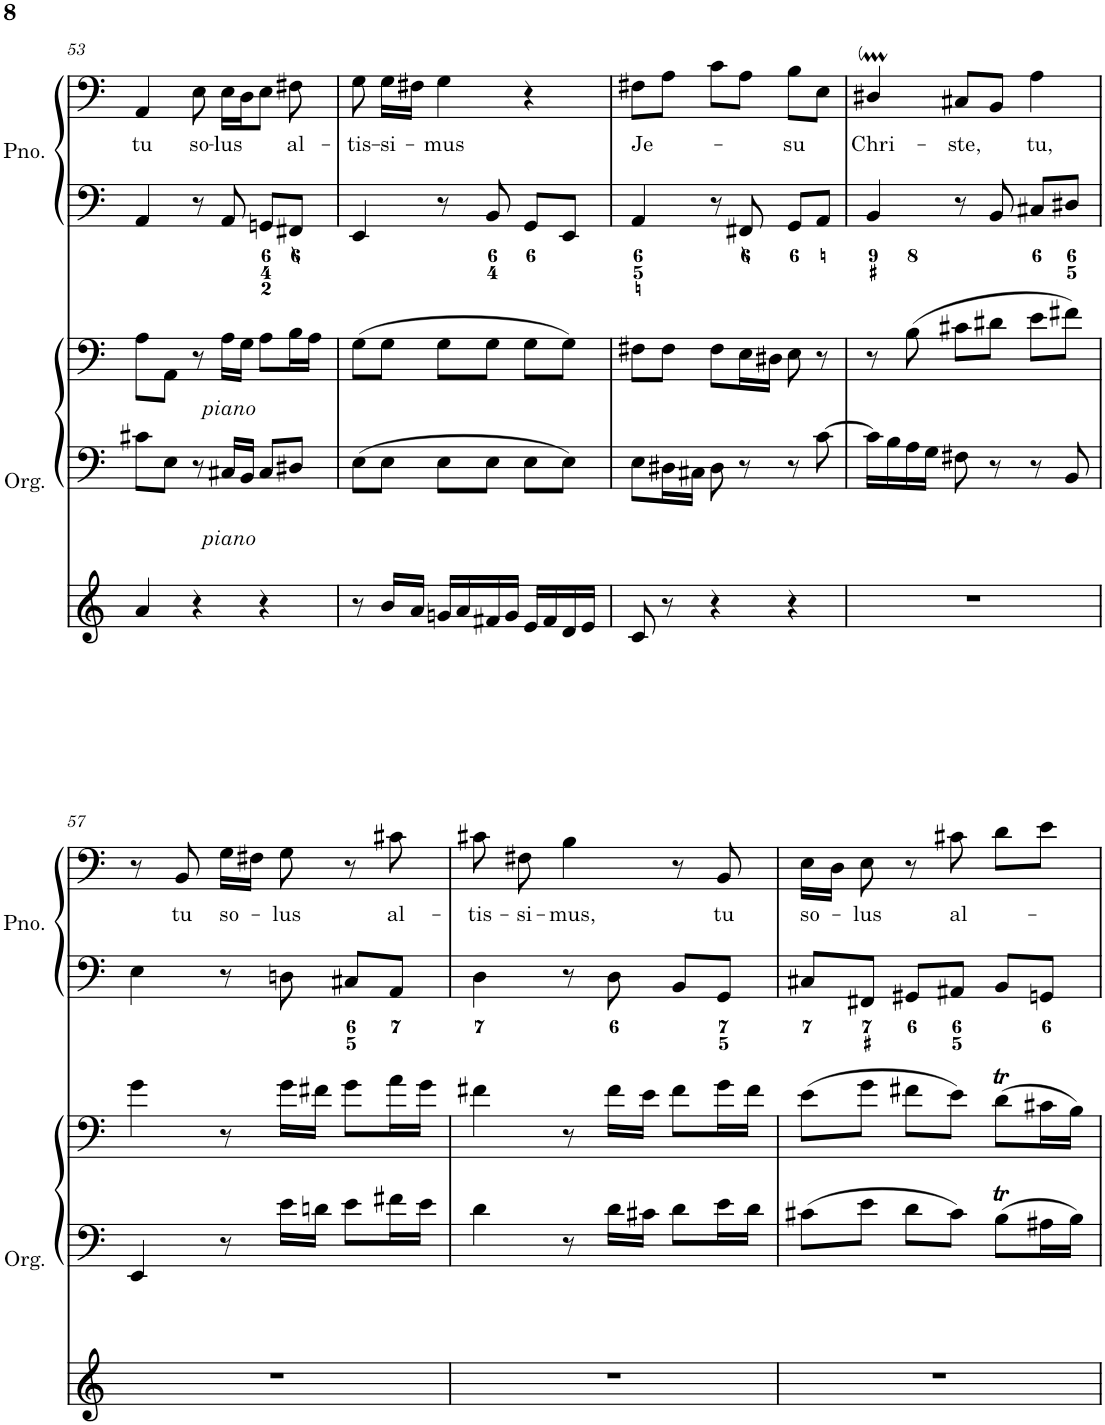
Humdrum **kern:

**kern	**kern	**kern	**dynam	**kern	**kern	**text
*part2	*part2	*part2	*part2	*part1	*part1	*part1
*staff5	*staff4	*staff3	*staff3/4/5	*staff2	*staff1	*staff1
*I"Organ	*	*	*	*I"Piano	*	*
*I'Org.	*	*	*	*I'Pno.	*	*
!!LO:PB:g=z
*clefG2	*clefF4	*clefF4	*	*clefF4	*clefF4	*
*k[]	*k[]	*k[]	*	*k[]	*k[]	*
*M3/4	*M3/4	*M3/4	*	*M3/4	*M3/4	*
=53	=53	=53	=53	=53	=53	=53
!	!	!	!	!	!	!LO:LY:b
4a/	8c#X'\L	8A'\L	.	4AA/	4AA/	tu
.	8E'\J	8AA'\J	.	.	.	.
!	!	!	!	!	!	!LO:LY:b
4r	8r	8r	.	8r	8E\	so-
!	!	!	!LO:DY:b=2	!	!	!LO:LY:b
!	!	!	!LO:DY:n=1:b	!	!	!
.	16C#X'/LL	16A'\LL	other-dynamics other-dynamics	8AA/	16E\LL	-lus
.	16BB'/JJ	16G'\JJ	.	.	16D\J	.
4r	8C#/L	8A\L	.	8GGn/L	8E\J	.
!	!	!	!	!	!	!LO:LY:b
.	8D#X/J	16B'\L	.	8FF#X/J	8F#X\	al-
.	.	16A'\JJ	.	.	.	.
=54	=54	=54	=54	=54	=54	=54
!	!	!	!	!	!	!LO:LY:b
8r	8E\L	(8G\L	.	4EE/	8G\	-tis-
!	!	!	!	!	!	!LO:LY:b
16b'/LL	8E\J	8G\J	.	.	16G\LL	-si-
16a'/JJ	.	.	.	.	16F#X\JJ	.
!	!	!	!	!	!	!LO:LY:b
16gn'/LL	8E\L	8G\L	.	8r	4G\	mus
16a'/	.	.	.	.	.	.
16f#X'/	8E\J	8G\J	.	8BB/	.	.
16g'/JJ	.	.	.	.	.	.
16e'/LL	8E\L	8G\L	.	8GG/L	4r	.
16f#'/	.	.	.	.	.	.
16d'/	8E\J	8G\J)	.	8EE/J	.	.
16e'/JJ	.	.	.	.	.	.
=55	=55	=55	=55	=55	=55	=55
*^	*	*	*	*	*	*
!	!	!	!	!	!	!	!LO:LY:b
8ryy	[8c/	8E\L	8F#X\L	.	4AA/	8F#X\L	Je-
8c']	8r	16D#X'\L	8F#'\J	.	.	8A\J	.
.	.	16C#X'\JJ	.	.	.	.	.
2ryy	4r	8D#\	8F#\L	.	8r	8c\L	.
.	.	8r	16E'\L	.	8FF#X/	8A\J	.
.	.	.	16D#X'\JJ	.	.	.	.
!	!	!	!	!	!	!	!LO:LY:b
.	4r	8r	8E\	.	8GG/L	8B\L	-su
.	.	[8c\	8r	.	8AA/J	8E\J	.
*v	*v	*	*	*	*	*	*
=56	=56	=56	=56	=56	=56	=56
!	!	!	!	!	!	!LO:LY:b
2.r	16c'\LL]	8r	.	4BB/	4D#Xm/	Chri-
.	16B'\	.	.	.	.	.
.	16A'\	(8B\	.	.	.	.
.	16G'\JJ	.	.	.	.	.
!	!	!	!	!	!	!LO:LY:b
.	8F#X\	8c#X\L	.	8r	8C#X/L	-ste,
.	8r	8d#X\J	.	8BB/	8BB/J	.
!	!	!	!	!	!	!LO:LY:b
.	8r	8e\L	.	8C#X/L	4A\	tu,
.	8BB'/	8f#X\J)	.	8D#X/J	.	.
!!LO:LB:g=z
=57	=57	=57	=57	=57	=57	=57
2.r	4EE/	4g\	.	4E\	8r	.
!	!	!	!	!	!	!LO:LY:b
.	.	.	.	.	8BB/	tu
!	!	!	!	!	!	!LO:LY:b
.	8r	8r	.	8r	16G\LL	so-
.	.	.	.	.	16F#X\JJ	.
!	!	!	!	!	!	!LO:LY:b
.	16e'>\LL	16g'>\LL	.	8Dn\	8G\	-lus
.	16dn'>\JJ	16f#X'>\JJ	.	.	.	.
.	8e\L	8g\L	.	8C#X/L	8r	.
!	!	!	!	!	!	!LO:LY:b
.	16f#X'>\L	16a'>\L	.	8AA/J	8c#X\	al-
.	16e'>\JJ	16g'>\JJ	.	.	.	.
=58	=58	=58	=58	=58	=58	=58
!	!	!	!	!	!	!LO:LY:b
2.r	4d\	4f#X\	.	4D\	8c#X\	-tis-
!	!	!	!	!	!	!LO:LY:b
.	.	.	.	.	8F#X\	-si-
!	!	!	!	!	!	!LO:LY:b
.	8r	8r	.	8r	4B\	-mus,
.	16d'>\LL	16f#'>\LL	.	8D\	.	.
.	16c#X'>\JJ	16e'>\JJ	.	.	.	.
.	8d\L	8f#\L	.	8BB/L	8r	.
!	!	!	!	!	!	!LO:LY:b
.	16e'>\L	16g'>\L	.	8GG/J	8BB/	tu
.	16d'>\JJ	16f#'>\JJ	.	.	.	.
=59	=59	=59	=59	=59	=59	=59
!	!	!	!	!	!	!LO:LY:b
2.r	8c#X\L	(8e\L	.	8C#X/L	16E\LL	so-
.	.	.	.	.	16D\JJ	.
!	!	!	!	!	!	!LO:LY:b
.	8e\J	8g\J	.	8FF#X/J	8E\	-lus
.	8d\L	8f#X\L	.	8GG#X/L	8r	.
!	!	!	!	!	!	!LO:LY:b
.	8c#\J	8e\J)	.	8AA#X/J	8c#X\	al-
.	8Bt\L	(8dT\L	.	8BB/L	8d\L	.
.	16A#X\L	16c#X\L	.	8GGn/J	8e\J	.
.	16B\JJ	16B\JJ)	.	.	.	.
=	=	=	=	=	=	=
*-	*-	*-	*-	*-	*-	*-
